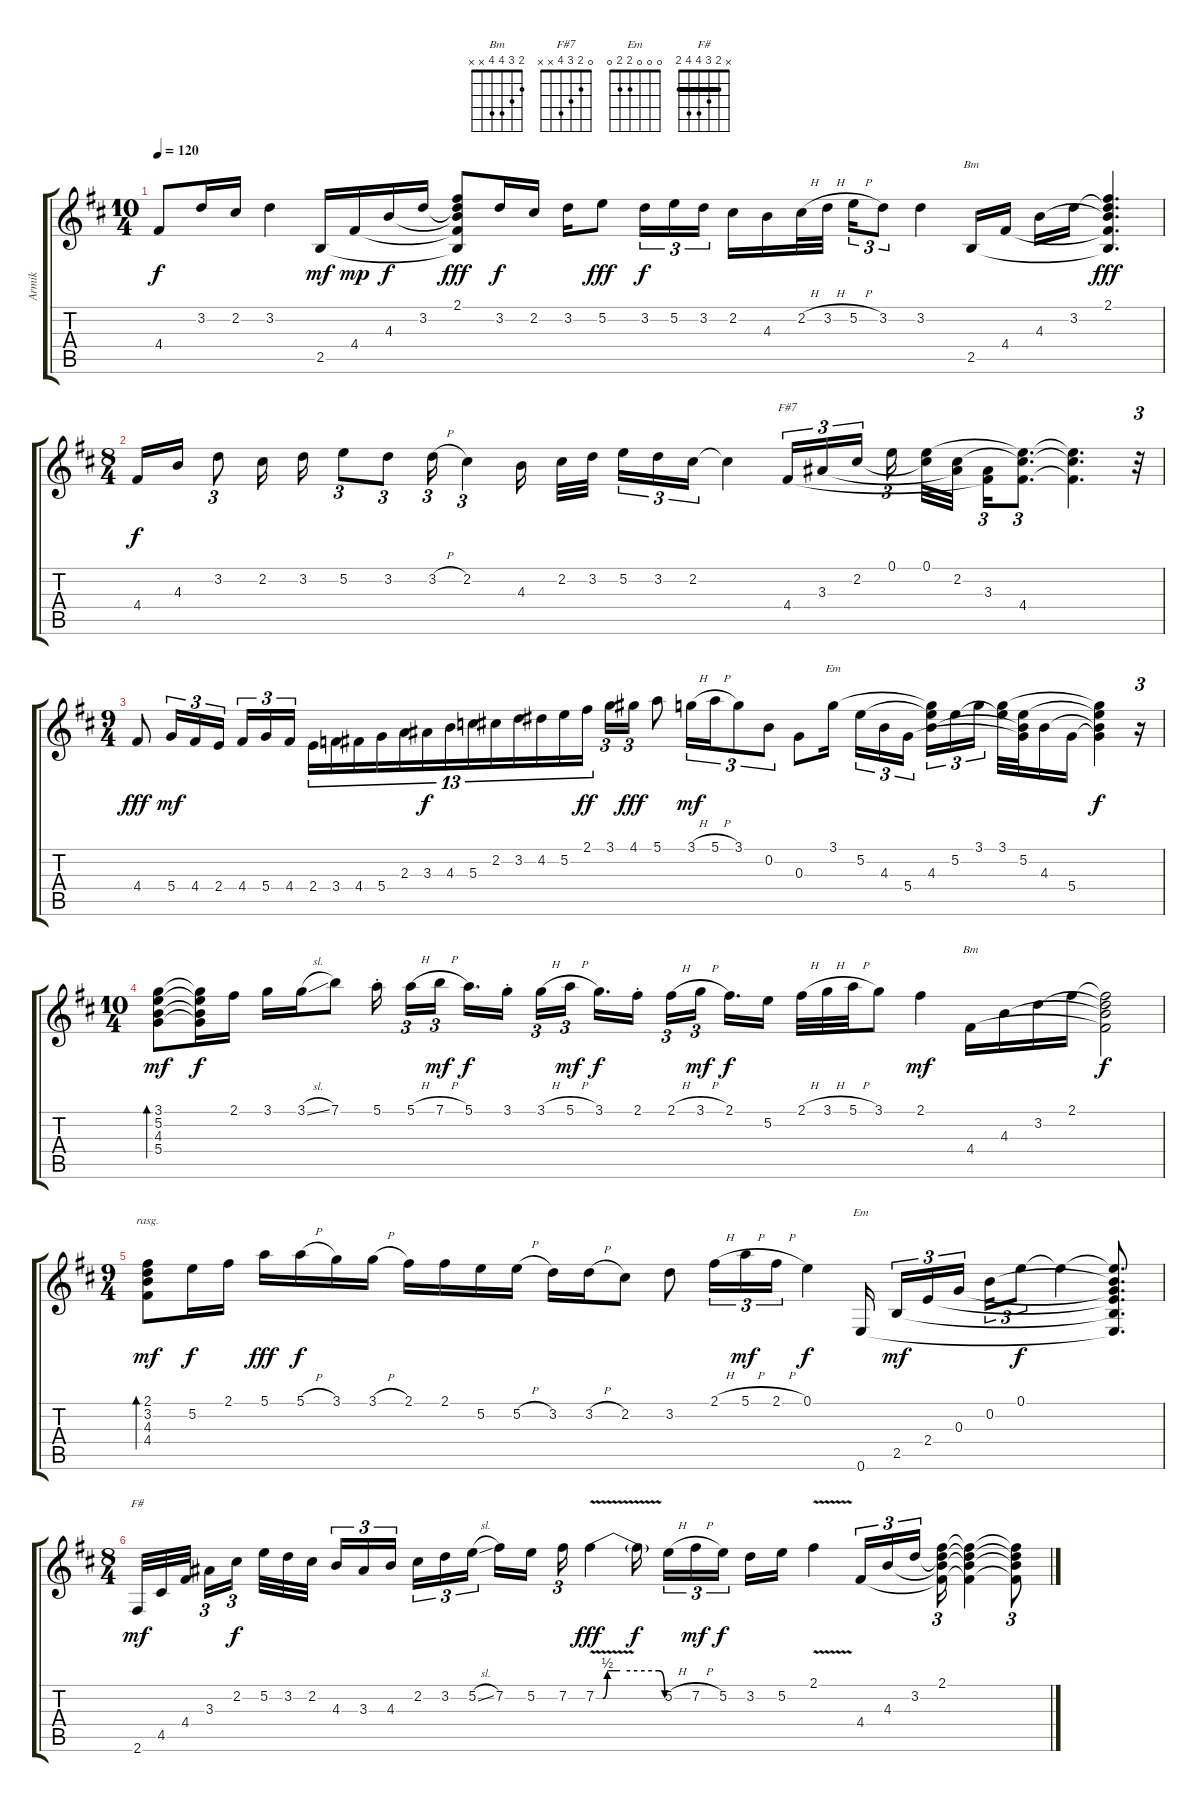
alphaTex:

\track ("Armik" "Armik") {instrument acousticguitarnylon}
\staff {score tabs}
\tuning (E4 B3 G3 D3 A2 E2) {hide}
\chord ("Bm" 2 3 4 4 2 x) {barre 2}
\chord ("F#7" 0 2 3 4 x x)
\chord ("Em" 3 5 4 5 x x)
\chord ("Bm" 2 3 4 4 x x)
\chord ("Em" 0 0 0 2 2 0)
\chord ("F#" x 2 3 4 4 2) {barre 2}
\ts (10 4)
\tempo 120
\clef g2
\ks bminor
4.4.8{dy f} 3.2.16 2.2.16 3.2.4 2.5.16{dy mf} 4.4.16{dy mp} 4.3.16{dy f} 3.2.16 (2.1 3.2{t} 4.3{t} 4.4{t} 2.5{t}).8{dy fff} 3.2.16{dy f} 2.2.16 3.2.16 5.2.8{dy fff} 3.2.16{tu (3 2) dy f} 5.2.16{tu (3 2)} 3.2.16{tu (3 2) beam splitsecondary} 2.2.16 4.3.16 2.2{h}.32 3.2{h}.32 5.2{h}.16{tu (3 2)} 3.2.8{tu (3 2)} 3.2.4 2.5.16{ch "Bm"} 4.4.16 4.3.16 3.2.16 (2.1 3.2{t} 4.3{t} 4.4{t} 2.5{t}).4{d dy fff} |
\ts (8 4)
4.4.16{dy f} 4.3.16 3.2.8{tu (3 2)} 2.2.16 3.2.16 5.2.8{tu (3 2)} 3.2.8{tu (3 2)} 3.2{h}.16{tu (3 2)} 2.2.4{tu (3 2)} 4.3.16 2.2.32 3.2.32{beam splitsecondary} 5.2.16{tu (3 2)} 3.2.16{tu (3 2)} 2.2.16{tu (3 2)} 2.2{t}.4 4.4.16{tu (3 2) ch "F#7"} 3.3.16{tu (3 2)} 2.2.16{tu (3 2) beam splitsecondary} 0.1.16{tu (3 2) beam splitsecondary} (0.1 2.2{t}).32 (2.2 3.3{t}).32{beam splitsecondary} (3.3 4.4{t}).16{tu (3 2)} (0.1{t} 2.2{t} 4.4).8{d tu (3 2)} (0.1{t} 2.2{t} 4.4{t}).4{d} r.32{tu (3 2)} |
\ts (9 4)
4.4.8{dy fff} 5.4.16{tu (3 2) dy mf} 4.4.16{tu (3 2)} 2.4.16{tu (3 2) beam splitsecondary} 4.4.16{tu (3 2)} 5.4.16{tu (3 2)} 4.4.16{tu (3 2) beam splitsecondary} 2.4.16{tu (13 8)} 3.4.16{tu (13 8)} 4.4.16{tu (13 8)} 5.4.16{tu (13 8)} 2.3.16{tu (13 8)} 3.3.16{tu (13 8) dy f} 4.3.16{tu (13 8)} 5.3.16{tu (13 8)} 2.2.16{tu (13 8)} 3.2.16{tu (13 8)} 4.2.16{tu (13 8)} 5.2.16{tu (13 8)} 2.1.16{tu (13 8) dy ff beam splitsecondary} 3.1.16{tu (3 2)} 4.1.16{tu (3 2) dy fff} 5.1.8 3.1{h}.16{tu (3 2) dy mf} 5.1{h}.16{tu (3 2)} 3.1.8{tu (3 2)} 0.2.8{tu (3 2)} 0.3.8 3.1.16{ch "Em"} 5.2.16{tu (3 2)} 4.3.16{tu (3 2)} 5.4.16{tu (3 2) beam splitsecondary} (3.1{t} 5.2{t} 4.3).16{tu (3 2)} 5.2.16{tu (3 2)} 3.1.16{tu (3 2) beam splitsecondary} (3.1 5.2{t}).32 (5.2 4.3{t} 5.4{t}).32 4.3.16 5.4.16 (3.1{t} 5.2{t} 4.3{t} 5.4{t}).4{dy f} r.16{tu (3 2)} |
\ts (10 4)
(3.1 5.2 4.3 5.4).8{bd 480 dy mf} (3.1{t} 5.2{t} 4.3{t} 5.4{t}).16{dy f} 2.1.16 3.1.16 3.1{sl}.16 7.1.8 5.1{st}.16{beam splitsecondary} 5.1{h}.16{tu (3 2)} 7.1{h}.16{tu (3 2) dy mf beam splitsecondary} 5.1.16{d dy f} 3.1{st}.16 3.1{h}.16{tu (3 2)} 5.1{h}.16{tu (3 2) dy mf beam splitsecondary} 3.1.16{d dy f} 2.1{st}.16 2.1{h}.16{tu (3 2)} 3.1{h}.16{tu (3 2) dy mf beam splitsecondary} 2.1.16{d dy f} 5.2.16 2.1{h}.32 3.1{h}.32 5.1{h}.32 3.1.8 2.1.4{dy mf} 4.4.16{ch "Bm"} 4.3.16 3.2.16 2.1.16 (2.1{t} 3.2{t} 4.3{t} 4.4{t}).2{dy f} |
\ts (9 4)
(2.1 3.2 4.3 4.4).8{bd 480 rasg ii dy mf} 5.2.16{dy f} 2.1.16 5.1.16{dy fff} 5.1{h}.16{dy f} 3.1.16 3.1{h}.16 2.1.16 2.1.16 5.2.16 5.2{h}.16 3.2.16 3.2{h}.16 2.2.8 3.2.8 2.1{h}.16{tu (3 2)} 5.1{h}.16{tu (3 2) dy mf} 2.1{h}.16{tu (3 2)} 0.1.4{dy f} 0.6.16{ch "Em" beam splitsecondary} 2.5.16{tu (3 2) dy mf} 2.4.16{tu (3 2)} 0.3.16{tu (3 2) beam splitsecondary} 0.2.16{tu (3 2)} 0.1.8{tu (3 2) dy f} 0.1{t}.4 (0.1{t} 0.2{t} 0.3{t} 2.4{t} 2.5{t} 0.6{t}).8{d} |
\ts (8 4)
2.6.32{ch "F#" dy mf} 4.5.32 4.4.32{beam splitsecondary} 3.3.16{tu (3 2)} 2.2.16{tu (3 2) dy f beam splitsecondary} 5.2.32 3.2.32 2.2.32 4.3.16{tu (3 2)} 3.3.16{tu (3 2)} 4.3.16{tu (3 2) beam splitsecondary} 2.2.16{tu (3 2)} 3.2.16{tu (3 2)} 5.2{sl}.16{tu (3 2)} 7.2.16 5.2.16{beam splitsecondary} 7.2.16{tu (3 2)} 7.2{be (custom 0 0 6 0 10 2 15 2 21 2 55 2 60 0) v}.4{dy fff} 7.2{t}.16{dy f} 5.2{h}.16{tu (3 2)} 7.2{h}.16{tu (3 2) dy mf} 5.2.16{tu (3 2) dy f beam splitsecondary} 3.2.16 5.2.16 2.1{v}.4 4.4.16{tu (3 2)} 4.3.16{tu (3 2)} 3.2.16{tu (3 2) beam splitsecondary} (2.1 3.2{t} 4.3{t} 4.4{t}).16{tu (3 2)} (2.1{t} 3.2{t} 4.3{t} 4.4{t}).4 (2.1{t} 3.2{t} 4.3{t} 4.4{t}).8{tu (3 2)}
